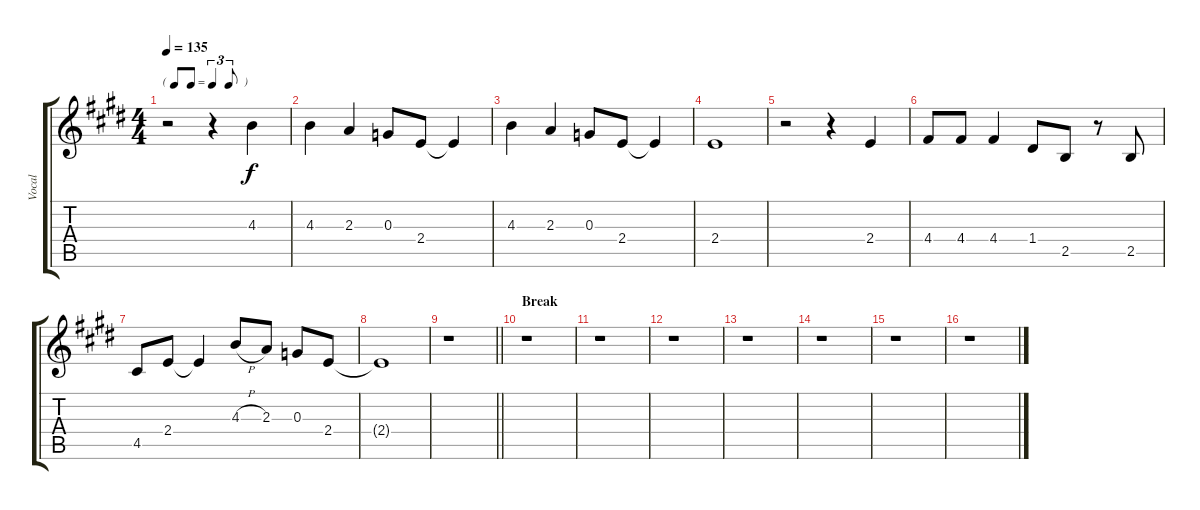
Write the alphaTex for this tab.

\track ("Vocal" "Vocal") {instrument electricguitarclean}
\staff {score tabs}
\tuning (E4 B3 G3 D3 A2 E2) {hide}
\ts (4 4)
\tf triplet8th
\tempo 135
\clef g2
\ks e
r.2{dy f} r.4 4.3.4 |
4.3.4 2.3.4 0.3.8 2.4.8 2.4{t}.4 |
4.3.4 2.3.4 0.3.8 2.4.8 2.4{t}.4 |
2.4.1 |
r.2 r.4 2.4.4 |
4.4.8 4.4.8 4.4.4 1.4.8 2.5.8 r.8 2.5.8 |
4.5.8 2.4.8 2.4{t}.4 4.3{h}.8 2.3.8 0.3.8 2.4.8 |
2.4{t}.1 |
\barLineRight lightlight
r.1 |
\section ("" "Break")
r.1 |
r.1 |
r.1 |
r.1 |
r.1 |
r.1 |
r.1
